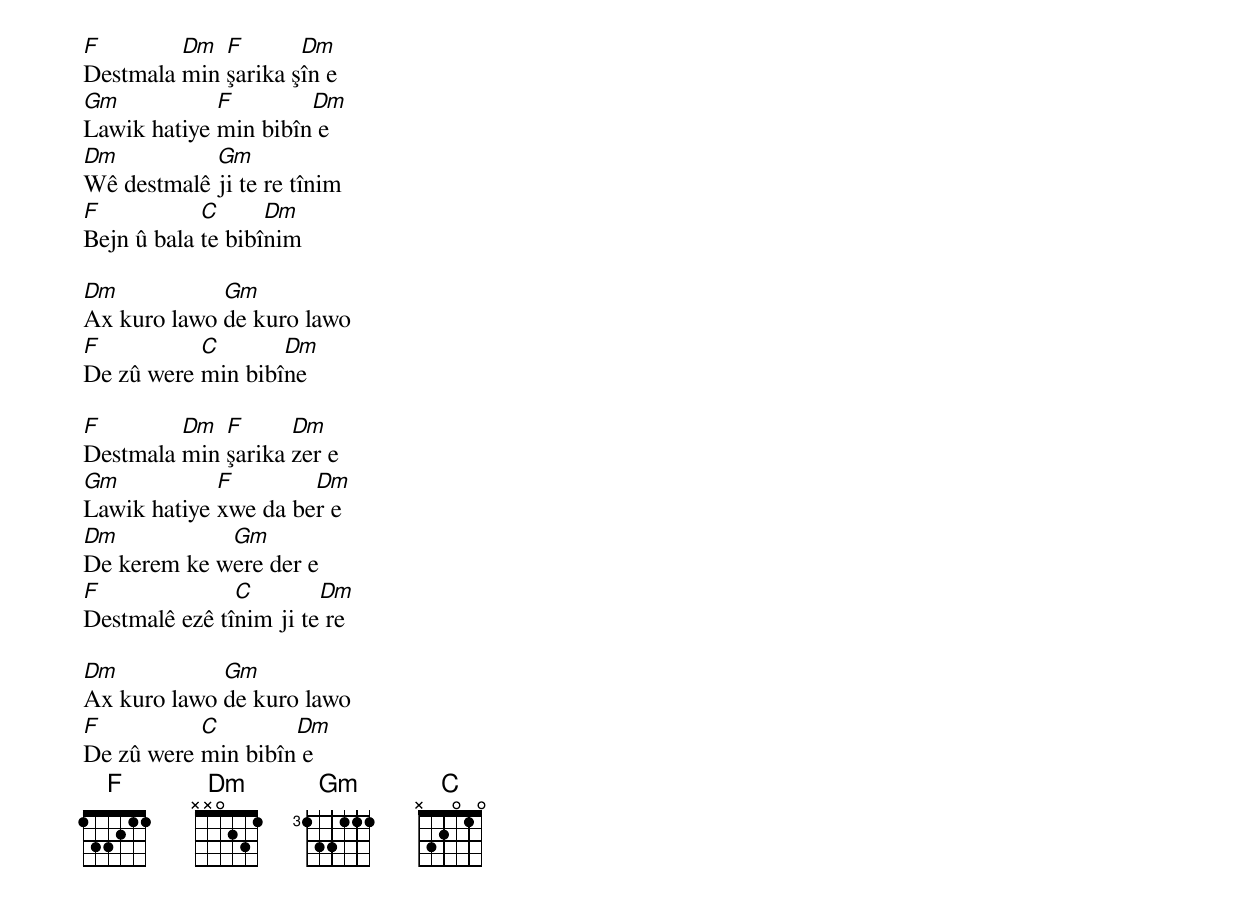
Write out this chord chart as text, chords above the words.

F        Dm  F       Dm
Destmala min şarika şîn e
Gm           F        Dm
Lawik hatiye min bibîn e
Dm          Gm
Wê destmalê ji te re tînim
F           C      Dm
Bejn û bala te bibînim

Dm           Gm
Ax kuro lawo de kuro lawo
F          C       Dm
De zû were min bibîne

F        Dm  F      Dm
Destmala min şarika zer e
Gm           F        Dm
Lawik hatiye xwe da ber e
Dm           Gm
De kerem ke were der e
F              C        Dm
Destmalê ezê tînim ji te re

Dm           Gm
Ax kuro lawo de kuro lawo
F          C        Dm
De zû were min bibîn e
